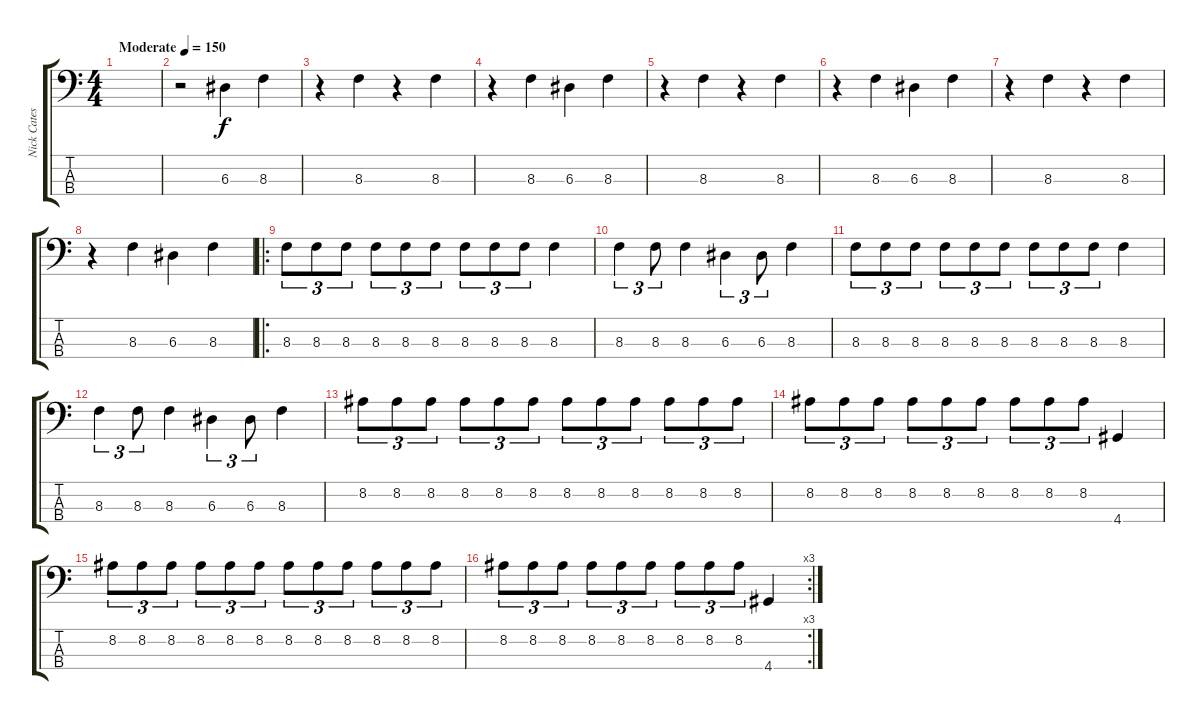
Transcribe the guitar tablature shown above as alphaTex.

\track ("Nick Cates" "Nick Cates") {instrument electricbassfinger}
\staff {score tabs}
\tuning (G2 D2 A1 E1) {hide}
\ts (4 4)
\tempo (150 "Moderate")
\clef f4
\ks c
|
r.2 6.3.4 8.3.4 |
r.4 8.3.4 r.4 8.3.4 |
r.4 8.3.4 6.3.4 8.3.4 |
r.4 8.3.4 r.4 8.3.4 |
r.4 8.3.4 6.3.4 8.3.4 |
r.4 8.3.4 r.4 8.3.4 |
r.4 8.3.4 6.3.4 8.3.4 |
\ro
8.3.8{tu (3 2)} 8.3.8{tu (3 2)} 8.3.8{tu (3 2)} 8.3.8{tu (3 2)} 8.3.8{tu (3 2)} 8.3.8{tu (3 2)} 8.3.8{tu (3 2)} 8.3.8{tu (3 2)} 8.3.8{tu (3 2)} 8.3.4 |
8.3.4{tu (3 2)} 8.3.8{tu (3 2)} 8.3.4 6.3.4{tu (3 2)} 6.3.8{tu (3 2)} 8.3.4 |
8.3.8{tu (3 2)} 8.3.8{tu (3 2)} 8.3.8{tu (3 2)} 8.3.8{tu (3 2)} 8.3.8{tu (3 2)} 8.3.8{tu (3 2)} 8.3.8{tu (3 2)} 8.3.8{tu (3 2)} 8.3.8{tu (3 2)} 8.3.4 |
8.3.4{tu (3 2)} 8.3.8{tu (3 2)} 8.3.4 6.3.4{tu (3 2)} 6.3.8{tu (3 2)} 8.3.4 |
8.2.8{tu (3 2)} 8.2.8{tu (3 2)} 8.2.8{tu (3 2)} 8.2.8{tu (3 2)} 8.2.8{tu (3 2)} 8.2.8{tu (3 2)} 8.2.8{tu (3 2)} 8.2.8{tu (3 2)} 8.2.8{tu (3 2)} 8.2.8{tu (3 2)} 8.2.8{tu (3 2)} 8.2.8{tu (3 2)} |
8.2.8{tu (3 2)} 8.2.8{tu (3 2)} 8.2.8{tu (3 2)} 8.2.8{tu (3 2)} 8.2.8{tu (3 2)} 8.2.8{tu (3 2)} 8.2.8{tu (3 2)} 8.2.8{tu (3 2)} 8.2.8{tu (3 2)} 4.4.4 |
8.2.8{tu (3 2)} 8.2.8{tu (3 2)} 8.2.8{tu (3 2)} 8.2.8{tu (3 2)} 8.2.8{tu (3 2)} 8.2.8{tu (3 2)} 8.2.8{tu (3 2)} 8.2.8{tu (3 2)} 8.2.8{tu (3 2)} 8.2.8{tu (3 2)} 8.2.8{tu (3 2)} 8.2.8{tu (3 2)} |
\rc 3
8.2.8{tu (3 2)} 8.2.8{tu (3 2)} 8.2.8{tu (3 2)} 8.2.8{tu (3 2)} 8.2.8{tu (3 2)} 8.2.8{tu (3 2)} 8.2.8{tu (3 2)} 8.2.8{tu (3 2)} 8.2.8{tu (3 2)} 4.4.4
